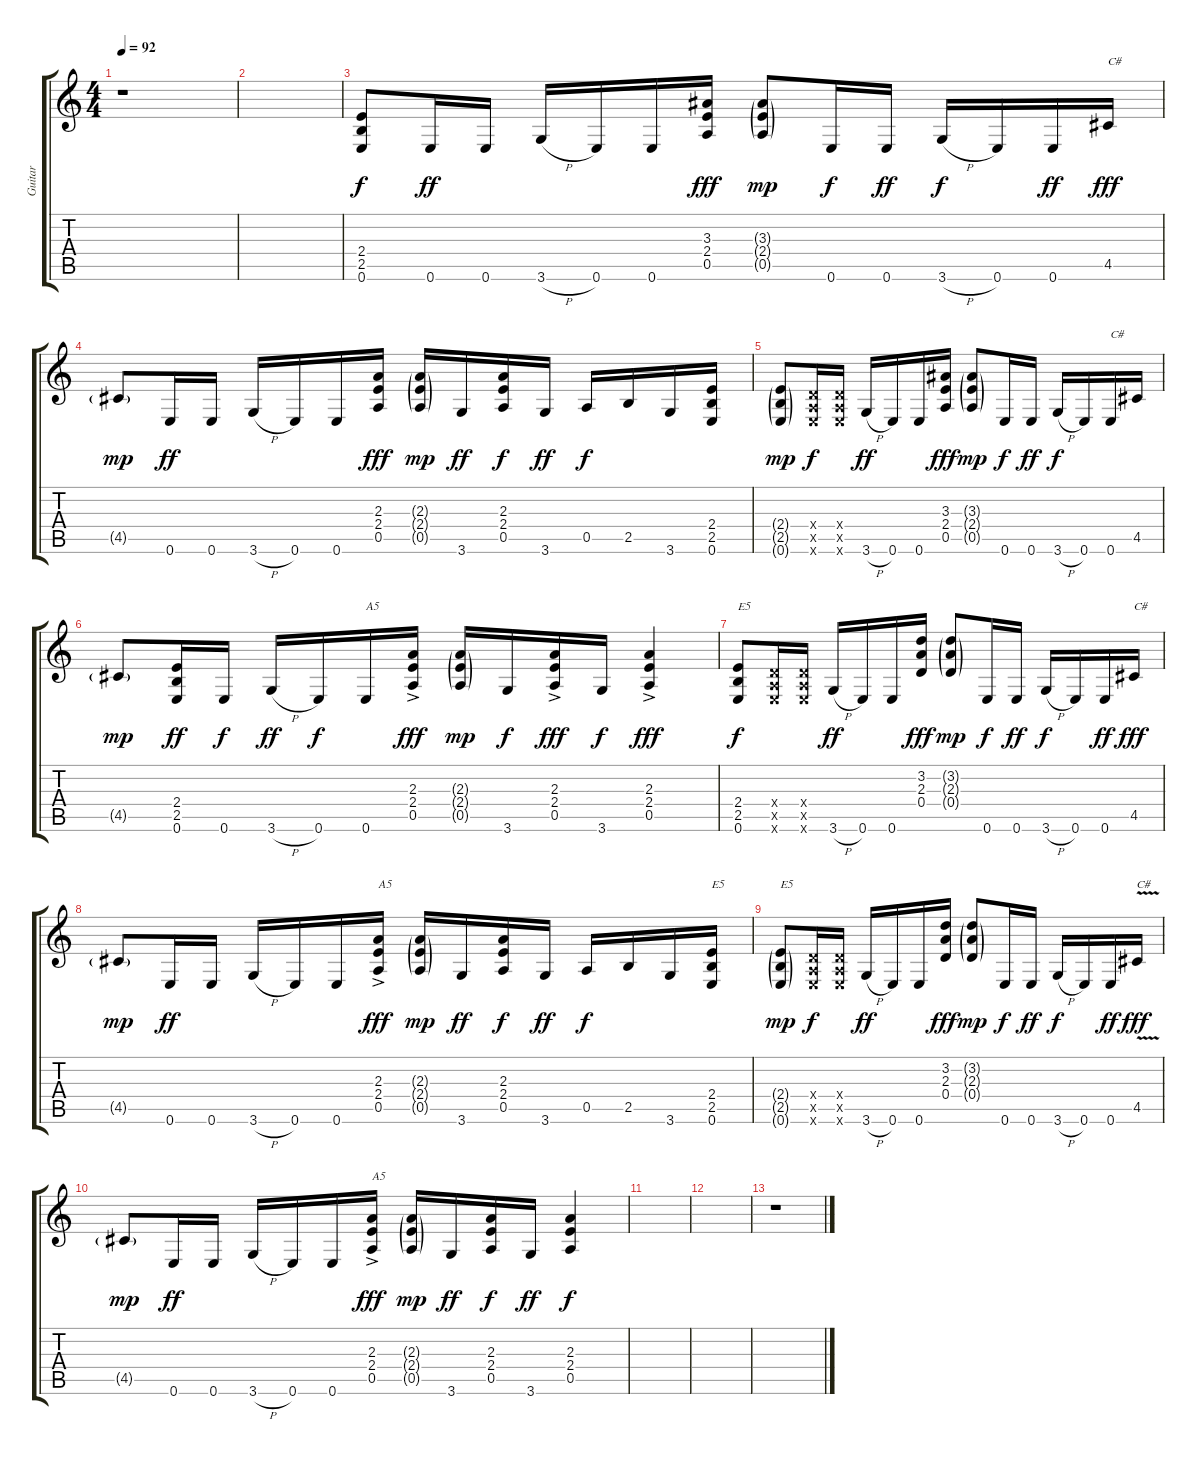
\track ("Guitar" "Guitar") {instrument distortionguitar}
\staff {score tabs}
\tuning (E4 B3 G3 D3 A2 E2) {hide}
\ts (4 4)
\tempo 92
\clef g2
\ks c
r.1{dy f} |
|
(2.4 2.5 0.6).8 0.6.16{dy ff} 0.6.16 3.6{h}.16 0.6.16 0.6.16 (3.3 2.4 0.5).16{dy fff} (3.3{g} 2.4{g} 0.5{g}).8{dy mp} 0.6.16{dy f} 0.6.16{dy ff} 3.6{h}.16{dy f} 0.6.16 0.6.16{dy ff} 4.5.16{txt "C#" dy fff} |
4.5{g}.8{dy mp} 0.6.16{dy ff} 0.6.16 3.6{h}.16 0.6.16 0.6.16 (2.3 2.4 0.5).16{dy fff} (2.3{g} 2.4{g} 0.5{g}).16{dy mp} 3.6.16{dy ff} (2.3 2.4 0.5).16{dy f} 3.6.16{dy ff} 0.5.16{dy f} 2.5.16 3.6.16 (2.4 2.5 0.6).16 |
(2.4{g} 2.5{g} 0.6{g}).8{dy mp} (0.4{x} 0.5{x} 0.6{x}).16{dy f} (0.4{x} 0.5{x} 0.6{x}).16 3.6{h}.16{dy ff} 0.6.16 0.6.16 (3.3 2.4 0.5).16{dy fff} (3.3{g} 2.4{g} 0.5{g}).8{dy mp} 0.6.16{dy f} 0.6.16{dy ff} 3.6{h}.16{dy f} 0.6.16 0.6.16{txt "C#"} 4.5.16 |
4.5{g}.8{dy mp} (2.4 2.5 0.6).16{dy ff} 0.6.16{dy f} 3.6{h}.16{dy ff} 0.6.16{dy f} 0.6.16{txt "A5"} (2.3 2.4 0.5{ac}).16{dy fff} (2.3{g} 2.4{g} 0.5{g}).16{dy mp} 3.6.16{dy f} (2.3 2.4 0.5{ac}).16{dy fff} 3.6.16{dy f} (2.3{ac} 2.4 0.5).4{dy fff} |
(2.4 2.5 0.6).8{txt "E5" dy f} (0.4{x} 0.5{x} 0.6{x}).16 (0.4{x} 0.5{x} 0.6{x}).16 3.6{h}.16{dy ff} 0.6.16 0.6.16 (3.2 2.3 0.4).16{dy fff} (3.2{g} 2.3{g} 0.4{g}).8{dy mp} 0.6.16{dy f} 0.6.16{dy ff} 3.6{h}.16{dy f} 0.6.16 0.6.16{dy ff} 4.5.16{txt "C#" dy fff} |
4.5{g}.8{dy mp} 0.6.16{dy ff} 0.6.16 3.6{h}.16 0.6.16 0.6.16 (2.3 2.4{ac} 0.5).16{txt "A5" dy fff} (2.3{g} 2.4{g} 0.5{g}).16{dy mp} 3.6.16{dy ff} (2.3 2.4 0.5).16{dy f} 3.6.16{dy ff} 0.5.16{dy f} 2.5.16 3.6.16 (2.4 2.5 0.6).16{txt "E5"} |
(2.4{g} 2.5{g} 0.6{g}).8{txt "E5" dy mp} (0.4{x} 0.5{x} 0.6{x}).16{dy f} (0.4{x} 0.5{x} 0.6{x}).16 3.6{h}.16{dy ff} 0.6.16 0.6.16 (3.2 2.3 0.4).16{dy fff} (3.2{g} 2.3{g} 0.4{g}).8{dy mp} 0.6.16{dy f} 0.6.16{dy ff} 3.6{h}.16{dy f} 0.6.16 0.6.16{dy ff} 4.5{v}.16{txt "C#" dy fff} |
4.5{g}.8{dy mp} 0.6.16{dy ff} 0.6.16 3.6{h}.16 0.6.16 0.6.16 (2.3 2.4{ac} 0.5).16{txt "A5" dy fff} (2.3{g} 2.4{g} 0.5{g}).16{dy mp} 3.6.16{dy ff} (2.3 2.4 0.5).16{dy f} 3.6.16{dy ff} (2.3 2.4 0.5).4{dy f} |
|
|
r.1
